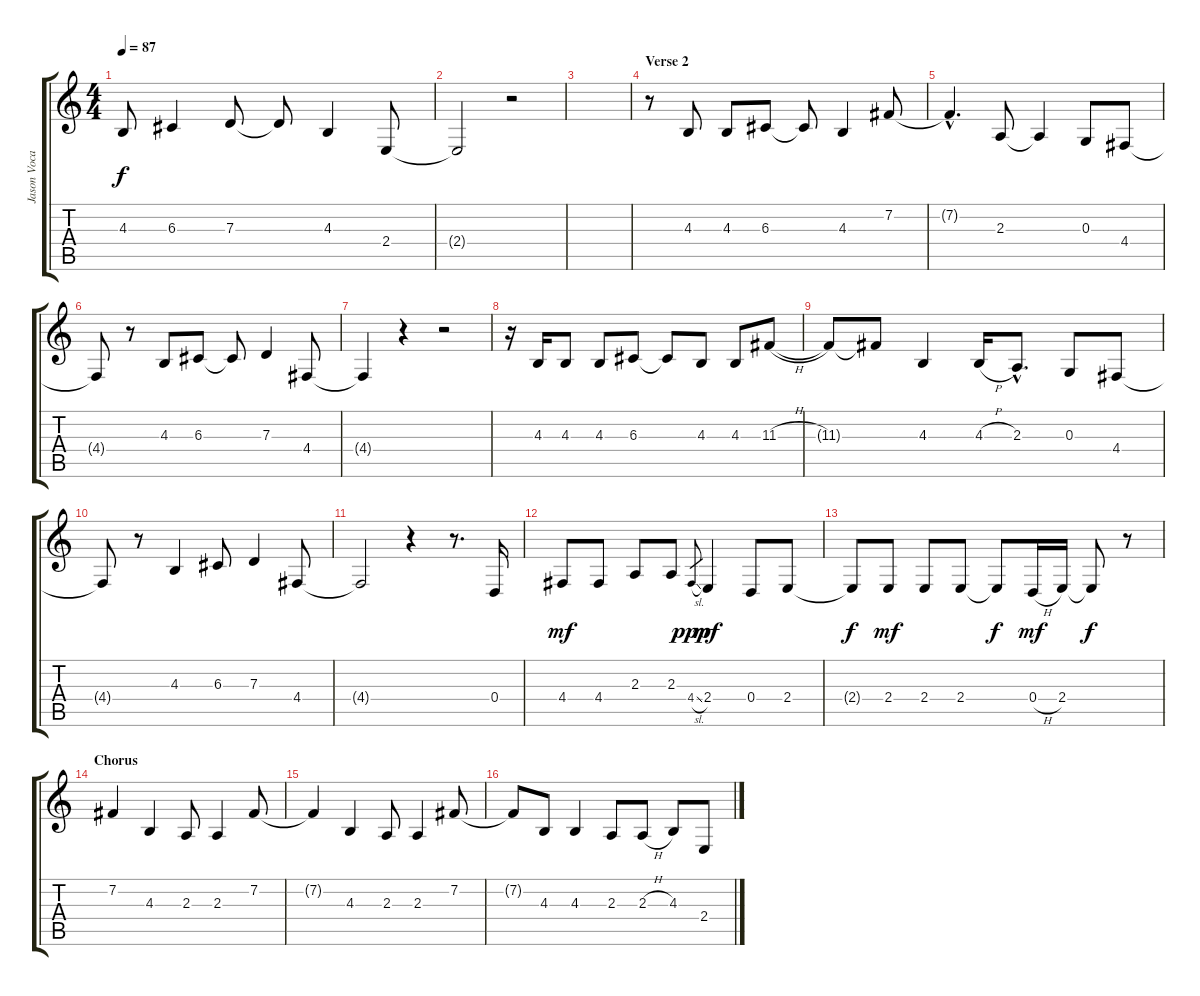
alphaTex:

\track ("Jason Vocals" "Jason Voca") {instrument trumpet}
\staff {score tabs}
\tuning (E4 B3 G3 D3 A2 E2) {hide}
\ts (4 4)
\tempo 87
\clef g2
\ks c
4.3.8{dy f} 6.3.4 7.3.8 7.3{t}.8 4.3.4 2.4.8 |
2.4{t}.2 r.2 |
|
\section ("" "Verse 2")
r.8 4.3.8 4.3.8 6.3.8 6.3{t}.8 4.3.4 7.2.8 |
7.2{hac t}.4{d} 2.3.8 2.3{t}.4 0.3.8 4.4.8 |
4.4{t}.8 r.8 4.3.8 6.3.8 6.3{t}.8 7.3.4 4.4.8 |
4.4{t}.4 r.4 r.2 |
r.16 4.3.16 4.3.8 4.3.8 6.3.8 6.3{t}.8 4.3.8 4.3.8 11.3{h}.8 |
11.3{t}.8 11.3{t}.8 4.3.4 4.3{h}.16 2.3{hac}.8{d} 0.3.8 4.4.8 |
4.4{t}.8 r.8 4.3.4 6.3.8 7.3.4 4.4.8 |
4.4{t}.2 r.4 r.8{d} 0.4.16 |
4.4.8{dy mf} 4.4.8 2.3.8 2.3.8 4.4{sl}.8{gr dy ppp} 2.4.4{dy mf} 0.4.8 2.4.8 |
2.4{t}.8{dy f} 2.4.8{dy mf} 2.4.8 2.4.8 2.4{t}.8{dy f} 0.4{h}.16{dy mf} 2.4.16 2.4{t}.8{dy f} r.8 |
\section ("" "Chorus")
7.2.4 4.3.4 2.3.8 2.3.4 7.2.8 |
7.2{t}.4 4.3.4 2.3.8 2.3.4 7.2.8 |
7.2{t}.8 4.3.8 4.3.4 2.3.8 2.3{h}.8 4.3.8 2.4{h}.8
